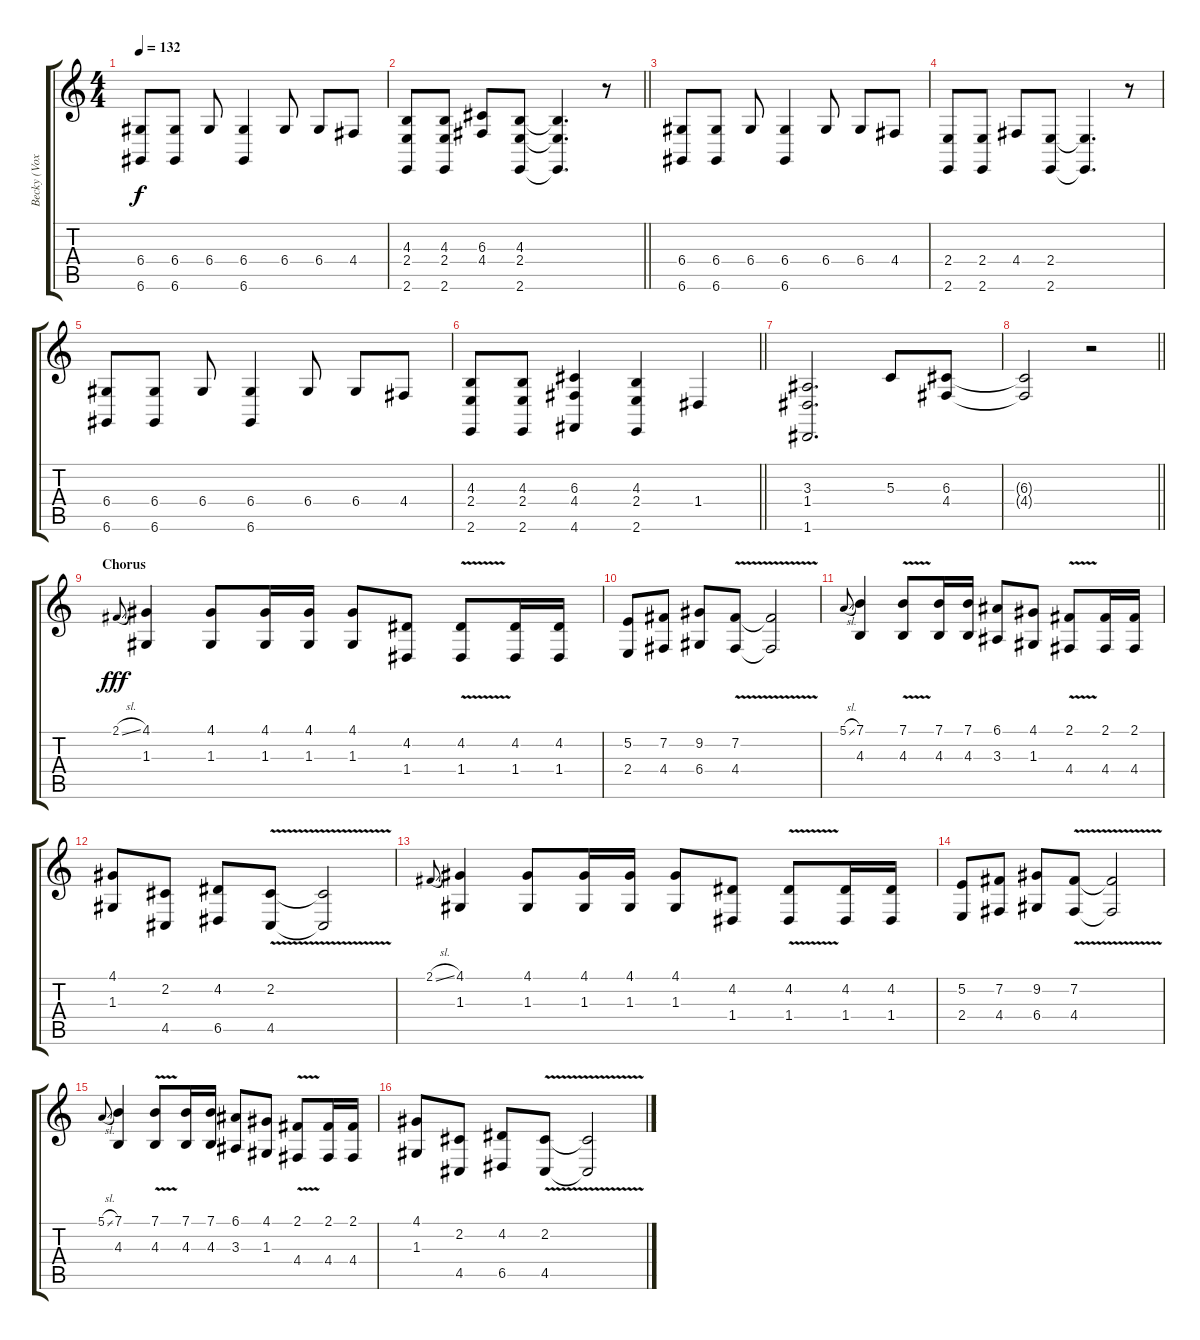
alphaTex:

\track ("Becky (Vox)" "Becky (Vox") {instrument lead6voice}
\staff {score tabs}
\tuning (E4 B3 G3 D3 A2 D2) {hide}
\ts (4 4)
\tempo 132
\clef g2
\ks c
(6.4 6.6).8{dy f} (6.4 6.6).8 6.4.8 (6.4 6.6).4 6.4.8 6.4.8 4.4.8 |
\barLineRight lightlight
(4.3 2.4 2.6).8 (4.3 2.4 2.6).8 (6.3 4.4).8 (4.3 2.4 2.6).8 (4.3{t} 2.4{t} 2.6{t}).4{d} r.8 |
(6.4 6.6).8 (6.4 6.6).8 6.4.8 (6.4 6.6).4 6.4.8 6.4.8 4.4.8 |
(2.4 2.6).8 (2.4 2.6).8 4.4.8 (2.4 2.6).8 (2.4{t} 2.6{t}).4{d} r.8 |
(6.4 6.6).8 (6.4 6.6).8 6.4.8 (6.4 6.6).4 6.4.8 6.4.8 4.4.8 |
\barLineRight lightlight
(4.3 2.4 2.6).8 (4.3 2.4 2.6).8 (6.3 4.4 4.6).4 (4.3 2.4 2.6).4 1.4.4 |
(3.3 1.4 1.6).2{d} 5.3.8 (6.3 4.4).8 |
\barLineRight lightlight
(6.3{t} 4.4{t}).2 r.2 |
\section ("" "Chorus")
2.1{sl}.8{gr onbeat dy fff} (4.1 1.3).4 (4.1 1.3).8 (4.1 1.3).16 (4.1 1.3).16 (4.1 1.3).8 (4.2 1.4).8 (4.2{v} 1.4).8 (4.2 1.4).16 (4.2 1.4).16 |
(5.2 2.4).8 (7.2 4.4).8 (9.2 6.4).8 (7.2{v} 4.4).8 (7.2{t} 4.4{t}).2 |
5.1{sl}.8{gr onbeat} (7.1 4.3).4 (7.1{v} 4.3).8 (7.1 4.3).16 (7.1 4.3).16 (6.1 3.3).8 (4.1 1.3).8 (2.1{v} 4.4).8 (2.1 4.4).16 (2.1 4.4).16 |
(4.1 1.3).8 (2.2 4.5).8 (4.2 6.5).8 (2.2{v} 4.5).8 (2.2{t} 4.5{t}).2 |
2.1{sl}.8{gr onbeat} (4.1 1.3).4 (4.1 1.3).8 (4.1 1.3).16 (4.1 1.3).16 (4.1 1.3).8 (4.2 1.4).8 (4.2{v} 1.4).8 (4.2 1.4).16 (4.2 1.4).16 |
(5.2 2.4).8 (7.2 4.4).8 (9.2 6.4).8 (7.2{v} 4.4).8 (7.2{t} 4.4{t}).2 |
5.1{sl}.8{gr onbeat} (7.1 4.3).4 (7.1{v} 4.3).8 (7.1 4.3).16 (7.1 4.3).16 (6.1 3.3).8 (4.1 1.3).8 (2.1{v} 4.4).8 (2.1 4.4).16 (2.1 4.4).16 |
(4.1 1.3).8 (2.2 4.5).8 (4.2 6.5).8 (2.2{v} 4.5).8 (2.2{t} 4.5{t}).2
